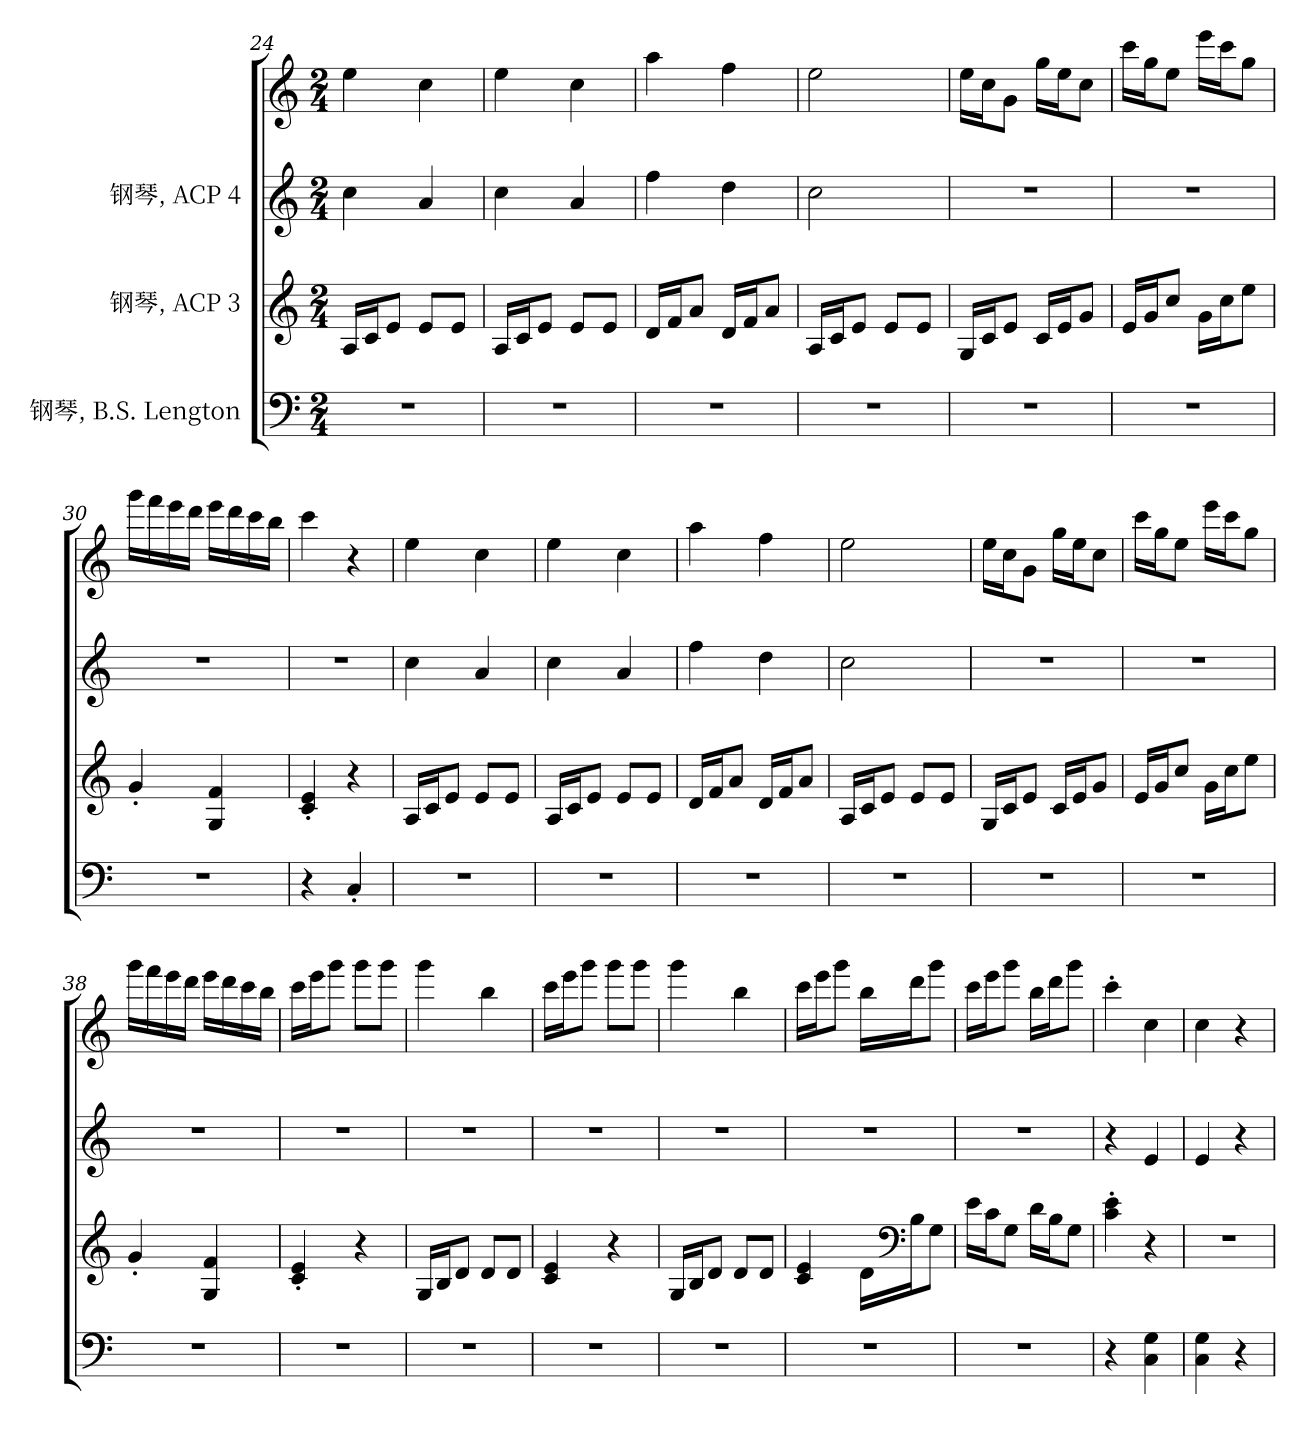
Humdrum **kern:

**kern	**kern	**kern	**kern
*part3	*part2	*part1	*part1
*staff4	*staff3	*staff2	*staff1
*I"钢琴, B.S. Lengton	*I"钢琴, ACP 3	*I"钢琴, ACP 4	*
*clefF4	*clefG2	*clefG2	*clefG2
*k[]	*k[]	*k[]	*k[]
*M2/4	*M2/4	*M2/4	*M2/4
*MM138	*MM138	*MM138	*MM138
=24	=24	=24	=24
2r	16A/LL	4cc\	4ee\
.	16c/J	.	.
.	8e/J	.	.
.	8e/L	4a/	4cc\
.	8e/J	.	.
=25	=25	=25	=25
2r	16A/LL	4cc\	4ee\
.	16c/J	.	.
.	8e/J	.	.
.	8e/L	4a/	4cc\
.	8e/J	.	.
=26	=26	=26	=26
2r	16d/LL	4ff\	4aa\
.	16f/J	.	.
.	8a/J	.	.
*	*	*	*MM123
.	16d/LL	4dd\	4ff\
.	16f/J	.	.
.	8a/J	.	.
!!LO:LB:g=z
=27	=27	=27	=27
*	*	*	*MM98
2r	16A/LL	2cc\	2ee\
.	16c/J	.	.
.	8e/J	.	.
.	8e/L	.	.
.	8e/J	.	.
=28	=28	=28	=28
*	*	*	*MM138
2r	16G/LL	2r	16ee\LL
.	16c/J	.	16cc\J
.	8e/J	.	8g\J
.	16c/LL	.	16gg\LL
.	16e/J	.	16ee\J
.	8g/J	.	8cc\J
=29	=29	=29	=29
2r	16e/LL	2r	16ccc\LL
.	16g/J	.	16gg\J
.	8cc/J	.	8ee\J
.	16g\LL	.	16eee\LL
.	16cc\J	.	16ccc\J
.	8ee\J	.	8gg\J
=30	=30	=30	=30
2r	4g'/	2r	16ggg\LL
.	.	.	16fff\
.	.	.	16eee\
.	.	.	16ddd\JJ
.	4G/ 4f/	.	16eee\LL
.	.	.	16ddd\
.	.	.	16ccc\
.	.	.	16bb\JJ
=31	=31	=31	=31
4r	4c/' 4e/'	2r	4ccc\
4C'/	4r	.	4r
=32	=32	=32	=32
2r	16A/LL	4cc\	4ee\
.	16c/J	.	.
.	8e/J	.	.
.	8e/L	4a/	4cc\
.	8e/J	.	.
!!LO:LB:g=z
=33	=33	=33	=33
2r	16A/LL	4cc\	4ee\
.	16c/J	.	.
.	8e/J	.	.
.	8e/L	4a/	4cc\
.	8e/J	.	.
=34	=34	=34	=34
2r	16d/LL	4ff\	4aa\
.	16f/J	.	.
.	8a/J	.	.
*	*	*	*MM123
.	16d/LL	4dd\	4ff\
.	16f/J	.	.
.	8a/J	.	.
=35	=35	=35	=35
*	*	*	*MM98
2r	16A/LL	2cc\	2ee\
.	16c/J	.	.
.	8e/J	.	.
.	8e/L	.	.
.	8e/J	.	.
=36	=36	=36	=36
*	*	*	*MM138
2r	16G/LL	2r	16ee\LL
.	16c/J	.	16cc\J
.	8e/J	.	8g\J
.	16c/LL	.	16gg\LL
.	16e/J	.	16ee\J
.	8g/J	.	8cc\J
=37	=37	=37	=37
2r	16e/LL	2r	16ccc\LL
.	16g/J	.	16gg\J
.	8cc/J	.	8ee\J
.	16g\LL	.	16eee\LL
.	16cc\J	.	16ccc\J
.	8ee\J	.	8gg\J
!!LO:PB:g=z
=38	=38	=38	=38
2r	4g'/	2r	16ggg\LL
.	.	.	16fff\
.	.	.	16eee\
.	.	.	16ddd\JJ
.	4G/ 4f/	.	16eee\LL
.	.	.	16ddd\
.	.	.	16ccc\
.	.	.	16bb\JJ
=39	=39	=39	=39
2r	4c/' 4e/'	2r	16ccc\LL
.	.	.	16eee\J
.	.	.	8ggg\J
.	4r	.	8ggg\L
.	.	.	8ggg\J
=40	=40	=40	=40
2r	16G/LL	2r	4ggg\
.	16B/J	.	.
.	8d/J	.	.
.	8d/L	.	4bb\
.	8d/J	.	.
=41	=41	=41	=41
2r	4c/ 4e/	2r	16ccc\LL
.	.	.	16eee\J
.	.	.	8ggg\J
.	4r	.	8ggg\L
.	.	.	8ggg\J
=42	=42	=42	=42
2r	16G/LL	2r	4ggg\
.	16B/J	.	.
.	8d/J	.	.
.	8d/L	.	4bb\
.	8d/J	.	.
!!LO:LB:g=z
=43	=43	=43	=43
2r	4c/ 4e/	2r	16ccc\LL
.	.	.	16eee\J
.	.	.	8ggg\J
.	16d\LL	.	16bb\LL
*	*clefF4	*	*
.	16B\J	.	16ddd\J
.	8G\J	.	8ggg\J
=44	=44	=44	=44
2r	16e\LL	2r	16ccc\LL
.	16c\J	.	16eee\J
.	8G\J	.	8ggg\J
.	16d\LL	.	16bb\LL
.	16B\J	.	16ddd\J
.	8G\J	.	8ggg\J
=45	=45	=45	=45
4r	4c\' 4e\'	4r	4ccc'\
4C\ 4G\	4r	4e/	4cc\
=46	=46	=46	=46
4C\ 4G\	2r	4e/	4cc\
4r	.	4r	4r
=	=	=	=
*-	*-	*-	*-
